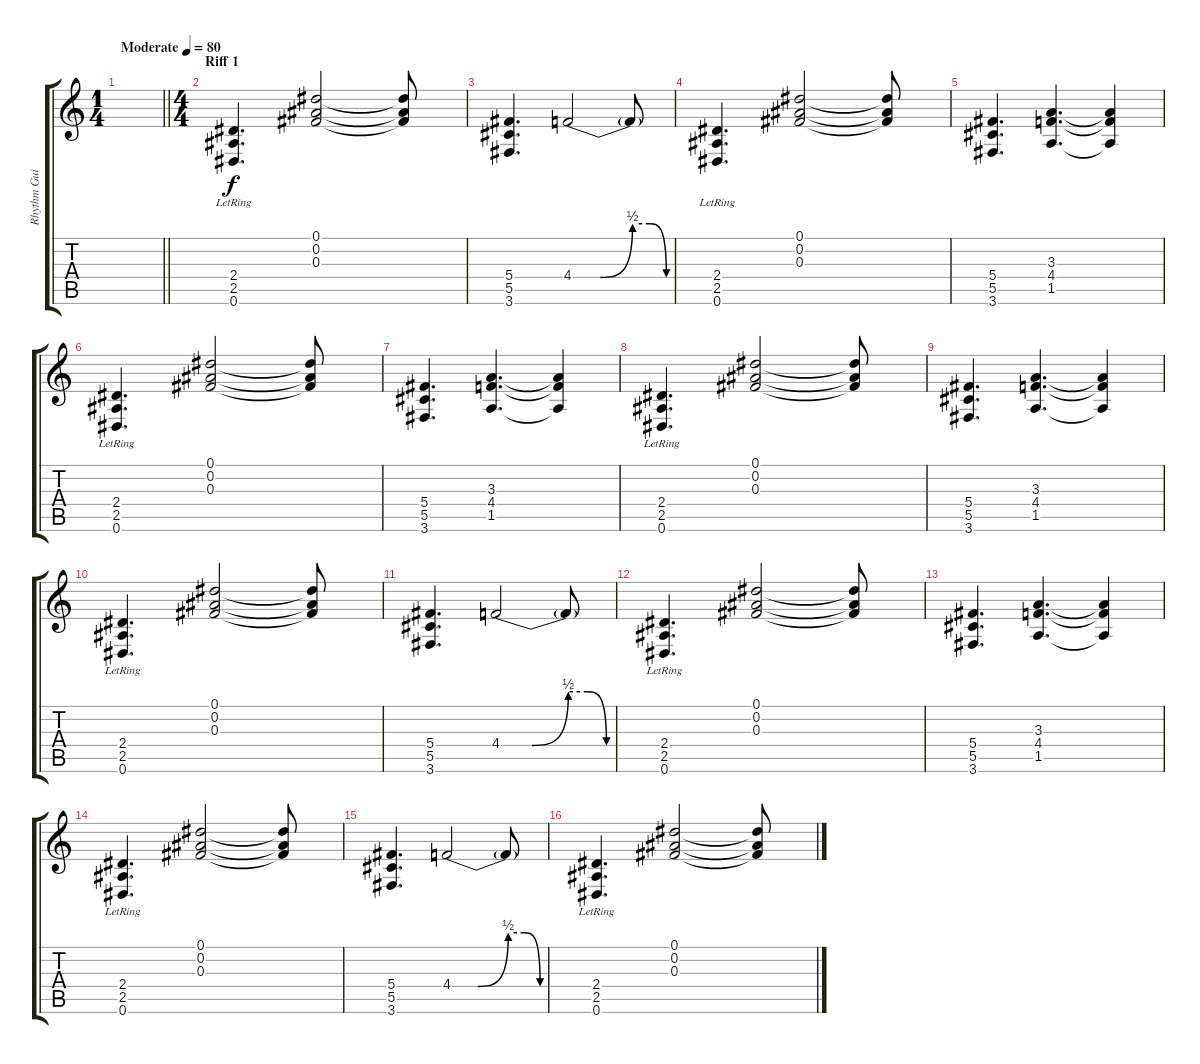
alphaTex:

\track ("Rhythm Guitar" "Rhythm Gui") {instrument distortionguitar bank 255}
\staff {score tabs}
\tuning (Eb4 Bb3 Gb3 Db3 Ab2 Eb2) {hide}
\ts (1 4)
\tempo (80 "Moderate")
\clef g2
\barLineRight lightlight
\ks c
|
\ts (4 4)
\section ("" "Riff 1")
(2.4{lr} 2.5{lr} 0.6{lr}).4{d} (0.1 0.2 0.3).2 (0.1{t} 0.2{t} 0.3{t}).8 |
(5.4 5.5 3.6).4{d} 4.4{be (custom 0 0 16 0 35 2 45 2 55 0 60 0)}.2 4.4{t}.8 |
(2.4{lr} 2.5{lr} 0.6{lr}).4{d} (0.1 0.2 0.3).2 (0.1{t} 0.2{t} 0.3{t}).8 |
(5.4 5.5 3.6).4{d} (3.3 4.4 1.5).4{d} (3.3{t} 4.4{t} 1.5{t}).4 |
(2.4{lr} 2.5{lr} 0.6{lr}).4{d} (0.1 0.2 0.3).2 (0.1{t} 0.2{t} 0.3{t}).8 |
(5.4 5.5 3.6).4{d} (3.3 4.4 1.5).4{d} (3.3{t} 4.4{t} 1.5{t}).4 |
(2.4{lr} 2.5{lr} 0.6{lr}).4{d} (0.1 0.2 0.3).2 (0.1{t} 0.2{t} 0.3{t}).8 |
(5.4 5.5 3.6).4{d} (3.3 4.4 1.5).4{d} (3.3{t} 4.4{t} 1.5{t}).4 |
(2.4{lr} 2.5{lr} 0.6{lr}).4{d} (0.1 0.2 0.3).2 (0.1{t} 0.2{t} 0.3{t}).8 |
(5.4 5.5 3.6).4{d} 4.4{be (custom 0 0 16 0 35 2 45 2 55 0 60 0)}.2 4.4{t}.8 |
(2.4{lr} 2.5{lr} 0.6{lr}).4{d} (0.1 0.2 0.3).2 (0.1{t} 0.2{t} 0.3{t}).8 |
(5.4 5.5 3.6).4{d} (3.3 4.4 1.5).4{d} (3.3{t} 4.4{t} 1.5{t}).4 |
(2.4{lr} 2.5{lr} 0.6{lr}).4{d} (0.1 0.2 0.3).2 (0.1{t} 0.2{t} 0.3{t}).8 |
(5.4 5.5 3.6).4{d} 4.4{be (custom 0 0 16 0 35 2 45 2 55 0 60 0)}.2 4.4{t}.8 |
(2.4{lr} 2.5{lr} 0.6{lr}).4{d} (0.1 0.2 0.3).2 (0.1{t} 0.2{t} 0.3{t}).8
